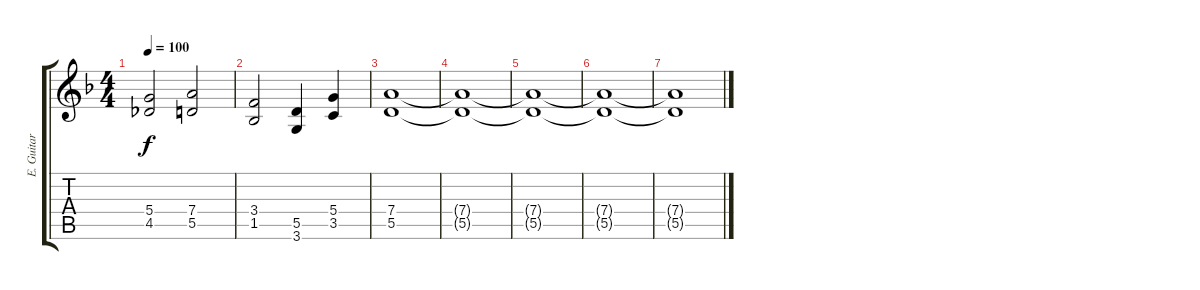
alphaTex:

\track ("E. Guitar I" "E. Guitar ") {instrument overdrivenguitar}
\staff {score tabs}
\tuning (E4 B3 G3 D3 A2 E2) {hide}
\ts (4 4)
\tempo 100
\clef g2
\ks f
(5.4 4.5).2{dy f} (7.4 5.5).2 |
(3.4 1.5).2 (5.5 3.6).4 (5.4 3.5).4 |
(7.4 5.5).1 |
(7.4{t} 5.5{t}).1 |
(7.4{t} 5.5{t}).1 |
(7.4{t} 5.5{t}).1 |
(7.4{t} 5.5{t}).1
